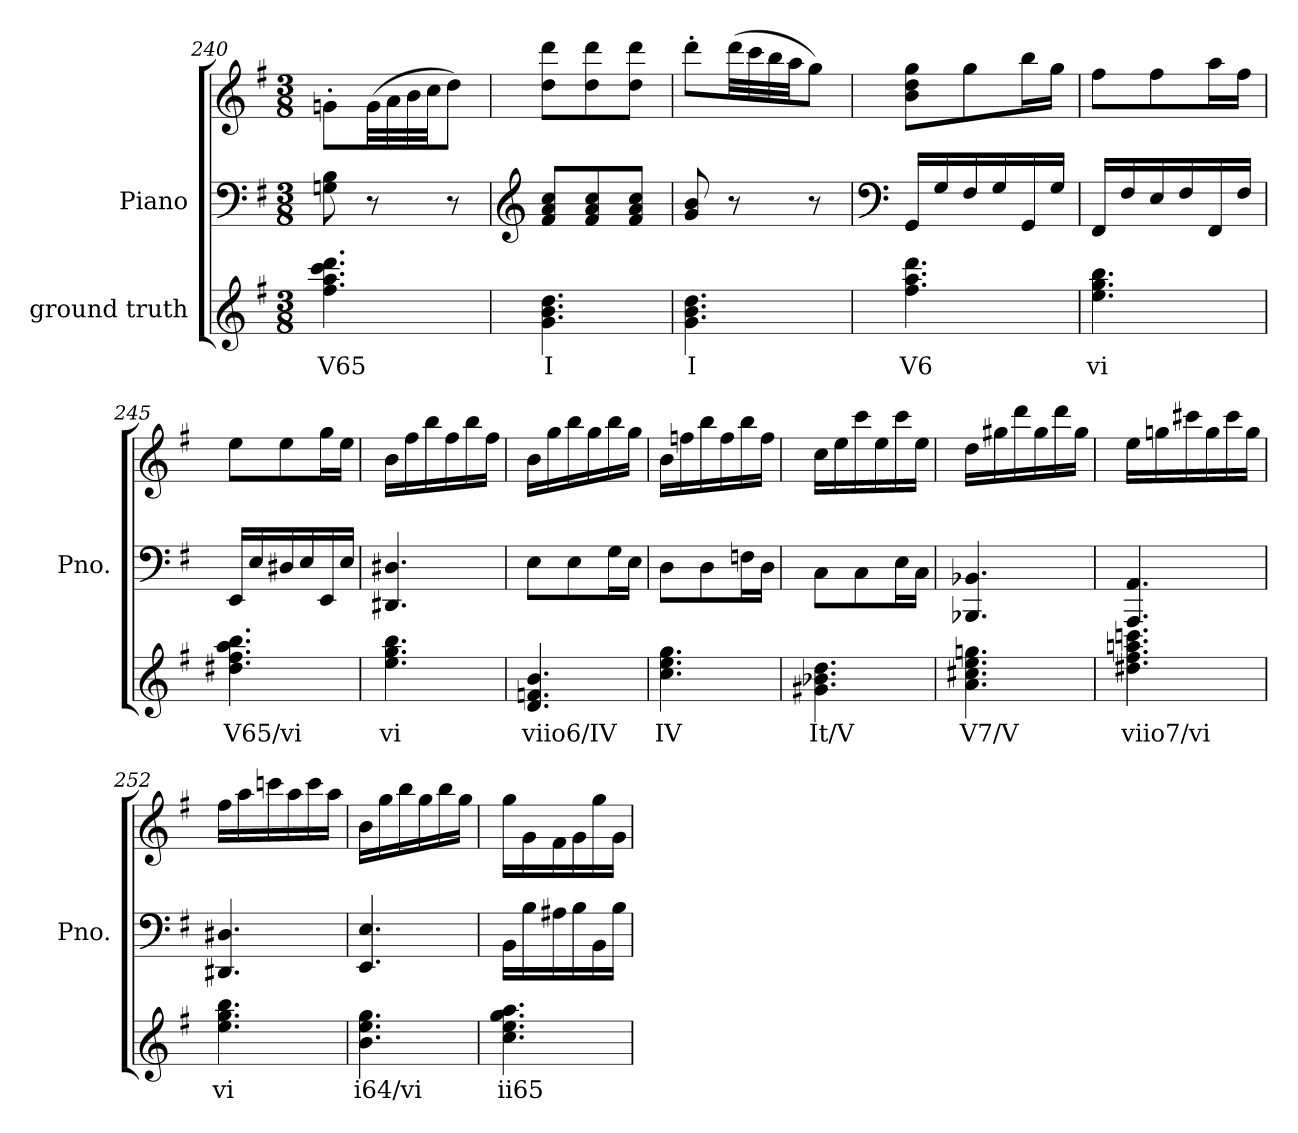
**kern	**text	**kern	**kern
*part2	*part2	*part1	*part1
*staff3	*staff3	*staff2	*staff1
*I"ground truth	*	*I"Piano	*
*	*	*I'Pno.	*
*	*	*clefF4	*clefG2
*k[f#]	*	*k[f#]	*k[f#]
*G:	*	*G:	*G:
*M3/8	*	*M3/8	*M3/8
=240	=240	=240	=240
4.ff# 4.aa 4.ccc 4.ddd	V65	8Gn\ 8B\	8gn'\L
.	.	8r	(>32g\LL
.	.	.	32a\
.	.	.	32b\
.	.	.	32cc\JJ
.	.	8r	8dd\J)
=241	=241	=241	=241
*	*	*clefG2	*
4.g 4.b 4.dd	I	8f#/ 8a/ 8cc/L	8dd\ 8ddd\L
.	.	8f#/ 8a/ 8cc/	8dd\ 8ddd\
.	.	8f#/ 8a/ 8cc/J	8dd\ 8ddd\J
=242	=242	=242	=242
4.g 4.b 4.dd	I	8g/ 8b/	8ddd'\L
.	.	8r	(>32ddd\LL
.	.	.	32ccc\
.	.	.	32bb\
.	.	.	32aa\JJ
.	.	8r	8gg\J)
!!LO:LB:g=z
=243	=243	=243	=243
*	*	*clefF4	*
4.ff# 4.aa 4.ddd	V6	16GG/LL	8b\ 8dd\ 8gg\L
.	.	16G/	.
.	.	16F#/	8gg\
.	.	16G/	.
.	.	16GG/	16bb\L
.	.	16G/JJ	16gg\JJ
=244	=244	=244	=244
4.ee 4.gg 4.bb	vi	16FF#/LL	8ff#\L
.	.	16F#/	.
.	.	16E/	8ff#\
.	.	16F#/	.
.	.	16FF#/	16aa\L
.	.	16F#/JJ	16ff#\JJ
=245	=245	=245	=245
4.dd#X 4.ff# 4.aa 4.bb	V65/vi	16EE/LL	8ee\L
.	.	16E/	.
.	.	16D#X/	8ee\
.	.	16E/	.
.	.	16EE/	16gg\L
.	.	16E/JJ	16ee\JJ
=246	=246	=246	=246
4.ee 4.gg 4.bb	vi	4.DD#X/ 4.D#X/	16b\LL
.	.	.	16ff#\
.	.	.	16bb\
.	.	.	16ff#\
.	.	.	16bb\
.	.	.	16ff#\JJ
=247	=247	=247	=247
4.d 4.fn 4.b	viio6/IV	8E\L	16b\LL
.	.	.	16gg\
.	.	8E\	16bb\
.	.	.	16gg\
.	.	16G\L	16bb\
.	.	16E\JJ	16gg\JJ
=248	=248	=248	=248
4.cc 4.ee 4.gg	IV	8D\L	16b\LL
.	.	.	16ffn\
.	.	8D\	16bb\
.	.	.	16ff\
.	.	16Fn\L	16bb\
.	.	16D\JJ	16ff\JJ
=249	=249	=249	=249
4.g#X 4.b-X 4.dd	It/V	8C\L	16cc\LL
.	.	.	16ee\
.	.	8C\	16ccc\
.	.	.	16ee\
.	.	16E\L	16ccc\
.	.	16C\JJ	16ee\JJ
!!LO:LB:g=z
=250	=250	=250	=250
4.a 4.cc#X 4.ee 4.ggn	V7/V	4.BBB-X/ 4.BB-X/	16dd\LL
.	.	.	16gg#X\
.	.	.	16ddd\
.	.	.	16gg#\
.	.	.	16ddd\
.	.	.	16gg#\JJ
=251	=251	=251	=251
4.dd#X 4.ff# 4.aan 4.cccn	viio7/vi	4.AAA/ 4.AA/	16ee\LL
.	.	.	16ggn\
.	.	.	16ccc#X\
.	.	.	16gg\
.	.	.	16ccc#\
.	.	.	16gg\JJ
=252	=252	=252	=252
4.ee 4.gg 4.bb	vi	4.DD#X/ 4.D#X/	16ff#\LL
.	.	.	16aa\
.	.	.	16cccn\
.	.	.	16aa\
.	.	.	16ccc\
.	.	.	16aa\JJ
=253	=253	=253	=253
4.b 4.ee 4.gg	i64/vi	4.EE/ 4.E/	16b\LL
.	.	.	16gg\
.	.	.	16bb\
.	.	.	16gg\
.	.	.	16bb\
.	.	.	16gg\JJ
=254	=254	=254	=254
4.cc 4.ee 4.gg 4.aa	ii65	16BB\LL	16gg\LL
.	.	16B\	16g\
.	.	16A#X\	16f#\
.	.	16B\	16g\
.	.	16BB\	16gg\
.	.	16B\JJ	16g\JJ
=	=	=	=
*-	*-	*-	*-
